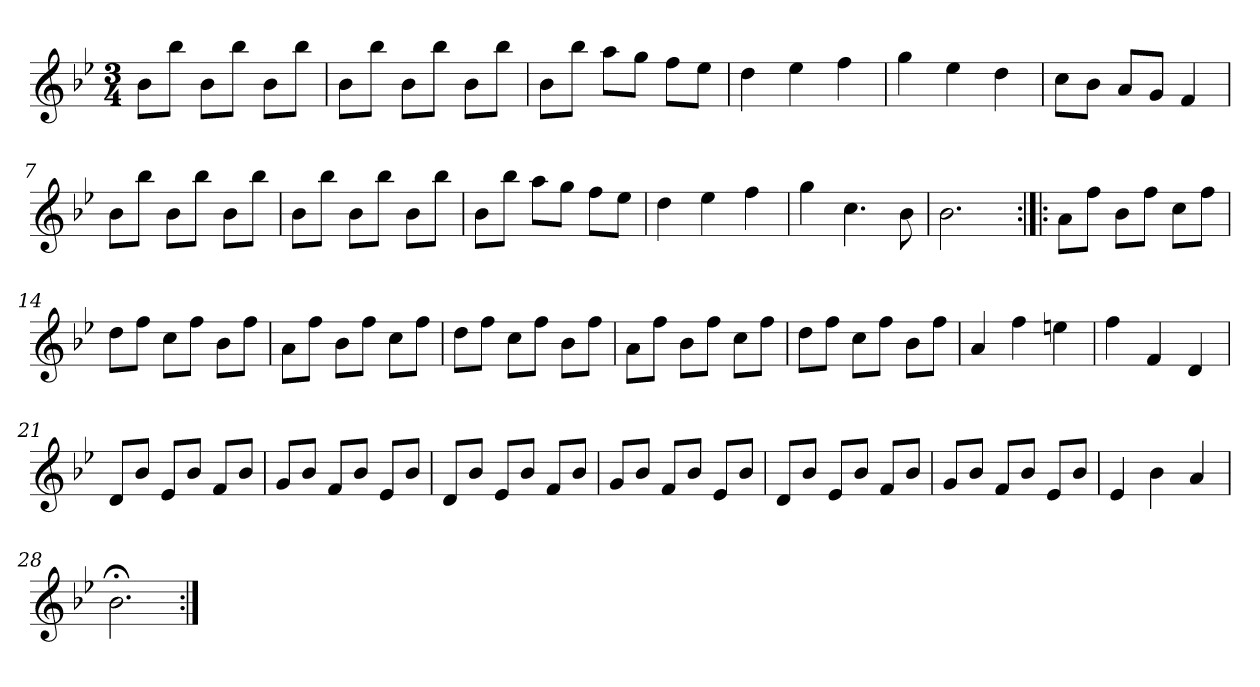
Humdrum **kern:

**kern
*part1
*staff1
*clefG2
*k[b-e-]
*B-:
*M3/4
*MM120
=1
8b-\L
8bb-\J
8b-\L
8bb-\J
8b-\L
8bb-\J
=2
8b-\L
8bb-\J
8b-\L
8bb-\J
8b-\L
8bb-\J
=3
8b-\L
8bb-\J
8aa\L
8gg\J
8ff\L
8ee-\J
=4
4dd
4ee-
4ff
=5
4gg
4ee-
4dd
=6
8cc\L
8b-\J
8a/L
8g/J
4f
=7
8b-\L
8bb-\J
8b-\L
8bb-\J
8b-\L
8bb-\J
=8
8b-\L
8bb-\J
8b-\L
8bb-\J
8b-\L
8bb-\J
=9
8b-\L
8bb-\J
8aa\L
8gg\J
8ff\L
8ee-\J
=10
4dd
4ee-
4ff
=11
4gg
4.cc
8b-
=12
2.b-
=13:|!|:
8a\L
8ff\J
8b-\L
8ff\J
8cc\L
8ff\J
=14
8dd\L
8ff\J
8cc\L
8ff\J
8b-\L
8ff\J
=15
8a\L
8ff\J
8b-\L
8ff\J
8cc\L
8ff\J
=16
8dd\L
8ff\J
8cc\L
8ff\J
8b-\L
8ff\J
=17
8a\L
8ff\J
8b-\L
8ff\J
8cc\L
8ff\J
=18
8dd\L
8ff\J
8cc\L
8ff\J
8b-\L
8ff\J
=19
4a
4ff
4een
=20
4ff
4f
4d
=21
8d/L
8b-/J
8e-/L
8b-/J
8f/L
8b-/J
=22
8g/L
8b-/J
8f/L
8b-/J
8e-/L
8b-/J
=23
8d/L
8b-/J
8e-/L
8b-/J
8f/L
8b-/J
=24
8g/L
8b-/J
8f/L
8b-/J
8e-/L
8b-/J
=25
8d/L
8b-/J
8e-/L
8b-/J
8f/L
8b-/J
=26
8g/L
8b-/J
8f/L
8b-/J
8e-/L
8b-/J
=27
4e-
4b-
4a
=28
2.b-;<
=:|!
*-
